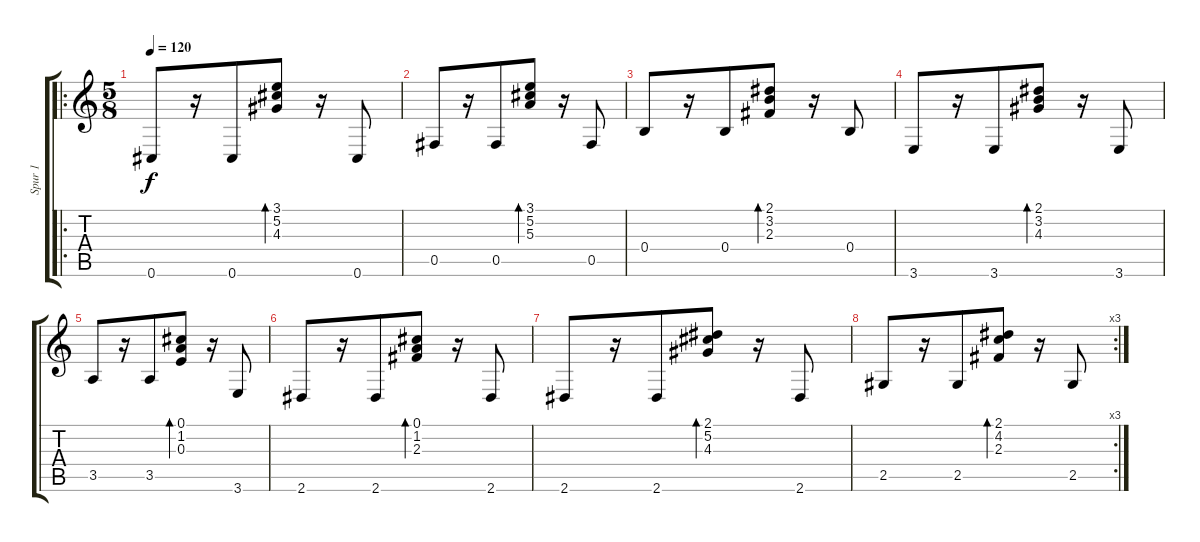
\track ("Spur 1" "Spur 1") {instrument acousticguitarsteel}
\staff {score tabs}
\tuning (Db4 Ab3 E3 B2 Gb2 Db2) {hide}
\ro
\ts (5 8)
\tempo 120
\clef g2
\ks c
0.6.8{dy f} r.16 0.6.8 (3.1 5.2 4.3).8{bd 30} r.16 0.6.8 |
0.5.8 r.16 0.5.8 (3.1 5.2 5.3).8{bd 30} r.16 0.5.8 |
0.4.8 r.16 0.4.8 (2.1 3.2 2.3).8{bd 30} r.16 0.4.8 |
3.6.8 r.16 3.6.8 (2.1 3.2 4.3).8{bd 30} r.16 3.6.8 |
3.5.8 r.16 3.5.8 (0.1 1.2 0.3).8{bd 30} r.16 3.6.8 |
2.6.8 r.16 2.6.8 (0.1 1.2 2.3).8{bd 30} r.16 2.6.8 |
2.6.8 r.16 2.6.8 (2.1 5.2 4.3).8{bd 30} r.16 2.6.8 |
\rc 3
2.5.8 r.16 2.5.8 (2.1 4.2 2.3).8{bd 30} r.16 2.5.8
